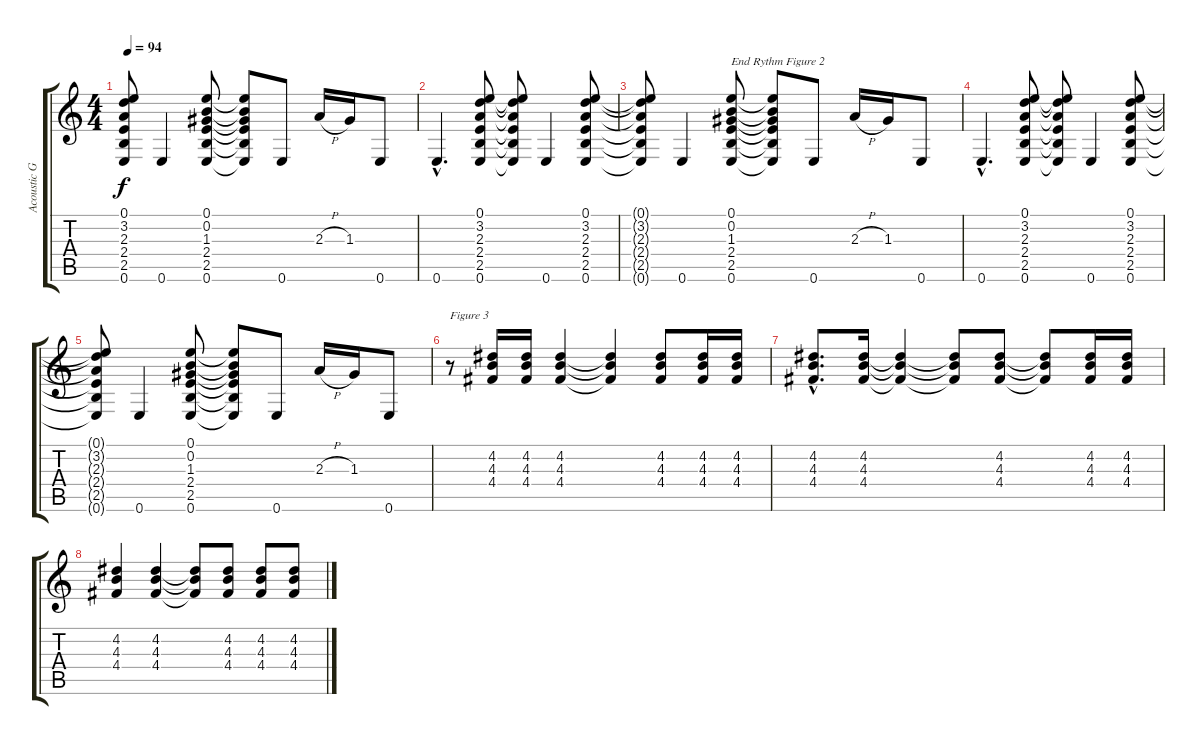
\track ("Acoustic Guitar" "Acoustic G") {instrument acousticguitarnylon}
\staff {score tabs}
\tuning (E4 B3 G3 D3 A2 E2) {hide}
\ts (4 4)
\tempo 94
\clef g2
\ks c
(0.1{t} 3.2{t} 2.3{t} 2.4{t} 2.5{t} 0.6{t}).8{dy f} 0.6.4 (0.1 0.2 1.3 2.4 2.5 0.6).8 (0.1{t} 0.2{t} 1.3{t} 2.4{t} 2.5{t} 0.6{t}).8 0.6.8 2.3{h}.16 1.3.16 0.6.8 |
0.6{hac}.4{d} (0.1 3.2 2.3 2.4 2.5 0.6).8 (0.1{t} 3.2{t} 2.3{t} 2.4{t} 2.5{t} 0.6{t}).8 0.6.4 (0.1 3.2 2.3 2.4 2.5 0.6).8 |
(0.1{t} 3.2{t} 2.3{t} 2.4{t} 2.5{t} 0.6{t}).8 0.6.4 (0.1 0.2 1.3 2.4 2.5 0.6).8{txt "End Rythm Figure 2"} (0.1{t} 0.2{t} 1.3{t} 2.4{t} 2.5{t} 0.6{t}).8 0.6.8 2.3{h}.16 1.3.16 0.6.8 |
0.6{hac}.4{d} (0.1 3.2 2.3 2.4 2.5 0.6).8 (0.1{t} 3.2{t} 2.3{t} 2.4{t} 2.5{t} 0.6{t}).8 0.6.4 (0.1 3.2 2.3 2.4 2.5 0.6).8 |
(0.1{t} 3.2{t} 2.3{t} 2.4{t} 2.5{t} 0.6{t}).8 0.6.4 (0.1 0.2 1.3 2.4 2.5 0.6).8 (0.1{t} 0.2{t} 1.3{t} 2.4{t} 2.5{t} 0.6{t}).8 0.6.8 2.3{h}.16 1.3.16 0.6.8 |
r.8{txt "Figure 3"} (4.2 4.3 4.4).16 (4.2 4.3 4.4).16 (4.2 4.3 4.4).4 (4.2{t} 4.3{t} 4.4{t}).4 (4.2 4.3 4.4).8 (4.2 4.3 4.4).16 (4.2 4.3 4.4).16 |
(4.2{hac} 4.3{hac} 4.4{hac}).8{d} (4.2 4.3 4.4).16 (4.2{t} 4.3{t} 4.4{t}).4 (4.2{t} 4.3{t} 4.4{t}).8 (4.2 4.3 4.4).8 (4.2{t} 4.3{t} 4.4{t}).8 (4.2 4.3 4.4).16 (4.2 4.3 4.4).16 |
(4.2 4.3 4.4).4 (4.2 4.3 4.4).4 (4.2{t} 4.3{t} 4.4{t}).8 (4.2 4.3 4.4).8 (4.2 4.3 4.4).8 (4.2 4.3 4.4).8
